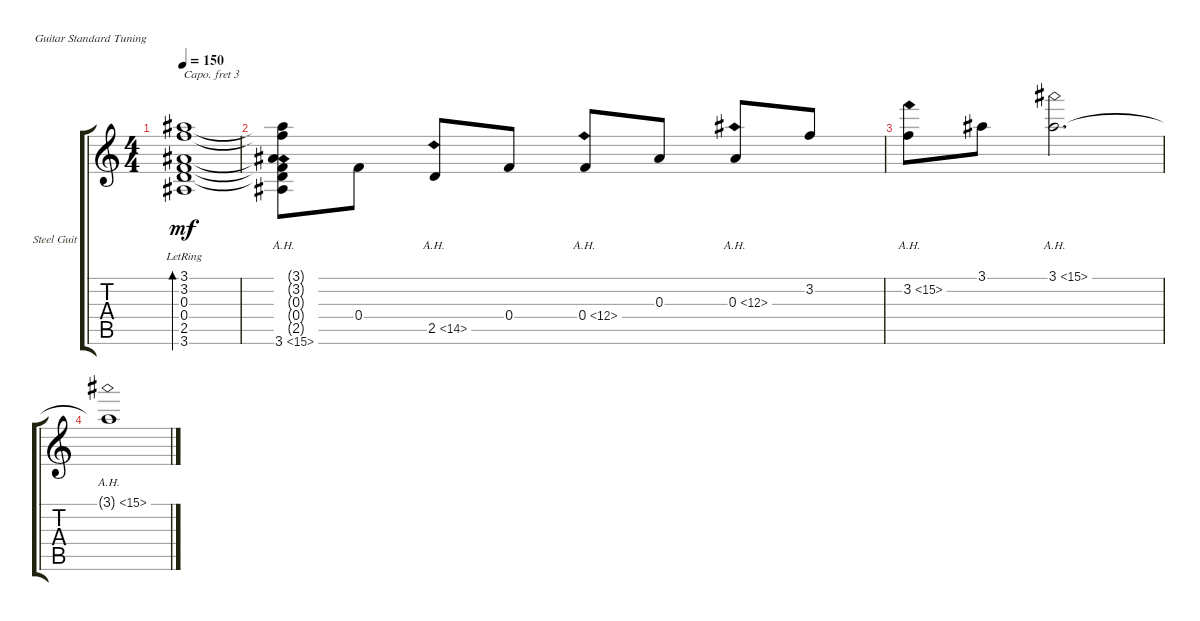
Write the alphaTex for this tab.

\defaultSystemsLayout 4
\bracketExtendMode groupsimilarinstruments
\firstSystemTrackNameOrientation horizontal
\otherSystemsTrackNameOrientation horizontal
\track ("Steel Guitar" "Steel Guit") {instrument acousticguitarsteel}
\staff {score tabs}
\capo 3
\tuning (E4 B3 G3 D3 A2 E2)
\ts (4 4)
\tempo 150
\clef g2
\ks c
(3.6 2.5 0.4 0.3 3.2 3.1{lr}).1{bd 479 dy mf} |
(3.6{ah 12} 2.5{t} 0.4{t} 0.3{t} 3.2{t} 3.1{t}).8 0.4.8 2.5{ah 12}.8 0.4.8 0.4{ah 12}.8 0.3.8 0.3{ah 12}.8 3.2.8 |
\scale
0.997722 3.2{ah 12}.8 3.1.8 3.1{ah 12}.2{d} |
\scale
1.00286 3.1{ah 12 t}.1
